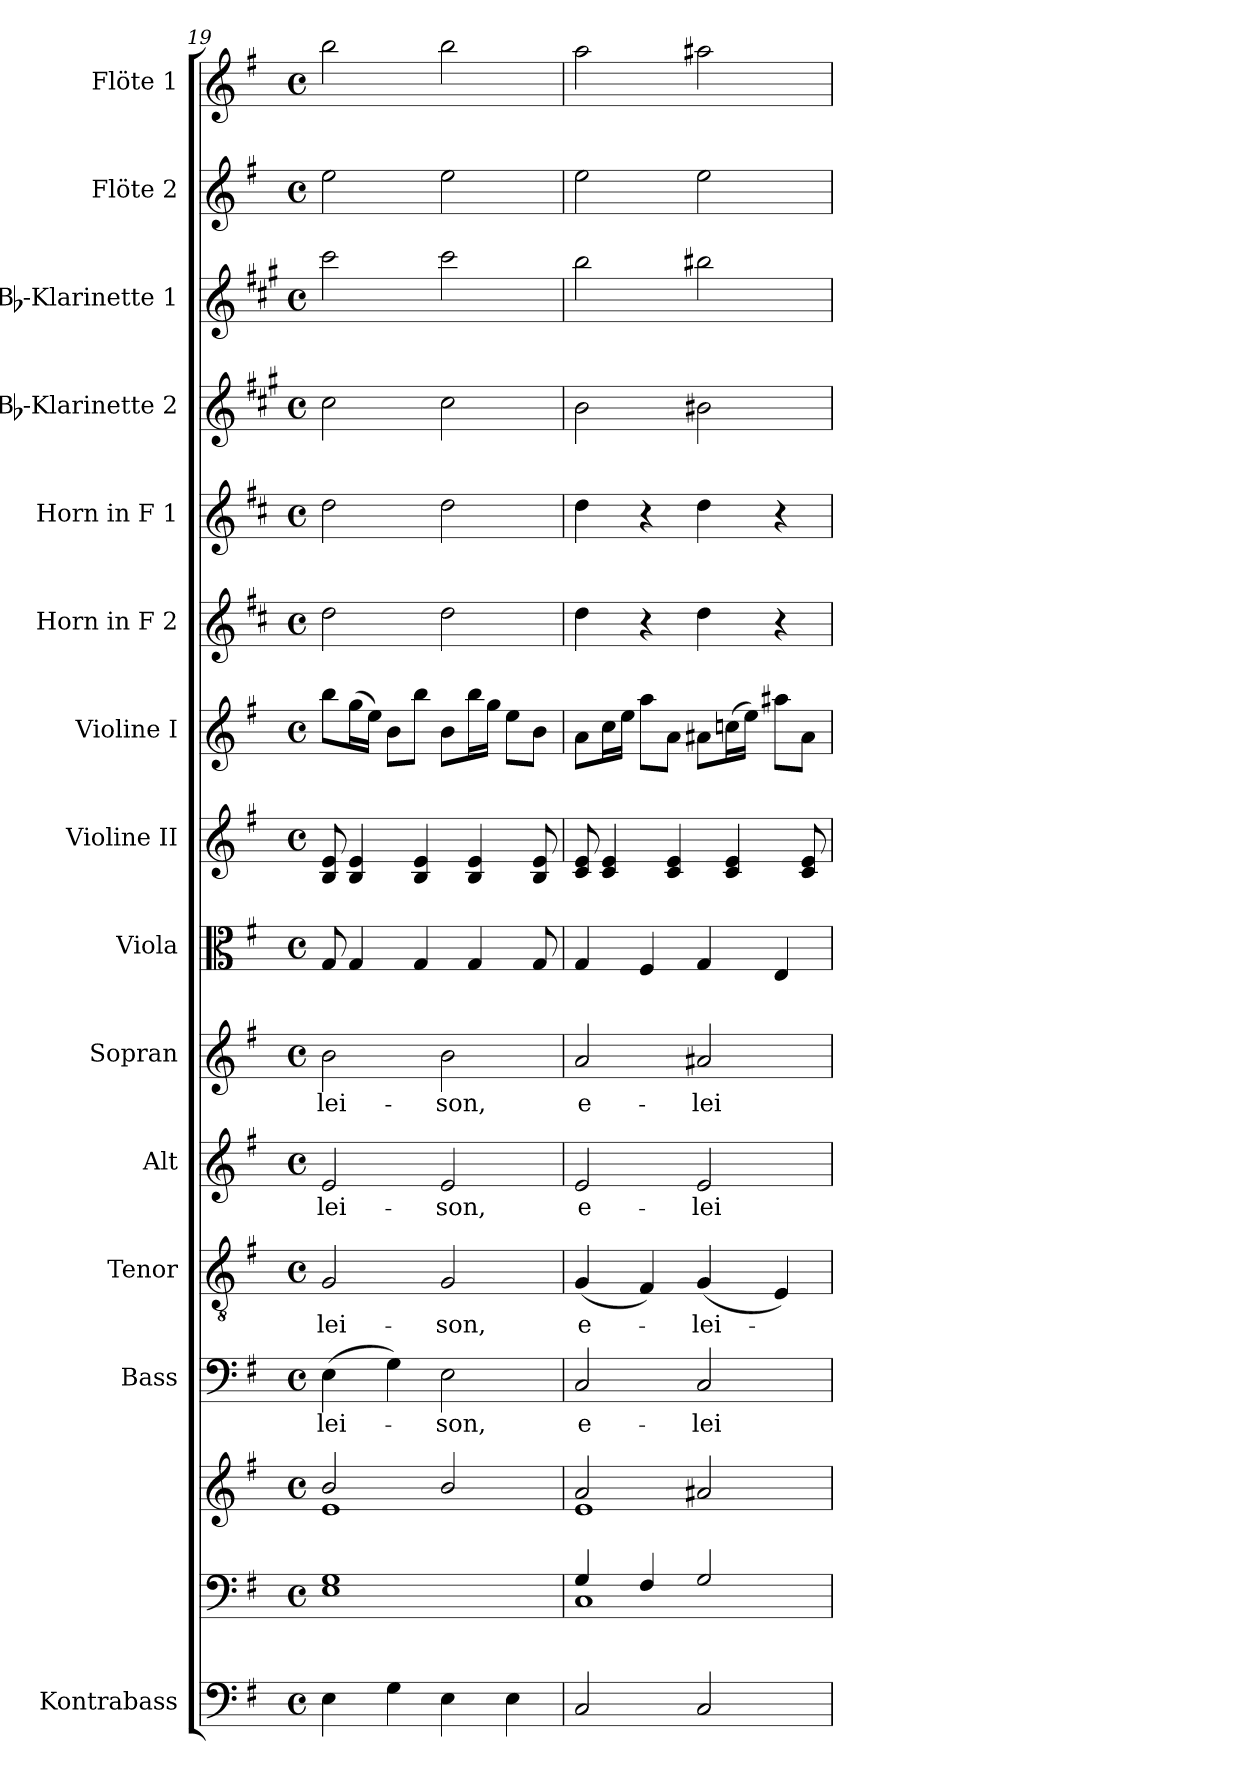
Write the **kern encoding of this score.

**kern	**kern	**kern	**kern	**text	**kern	**text	**kern	**text	**kern	**text	**kern	**kern	**kern	**kern	**kern	**kern	**kern	**kern	**kern
*part15	*part14	*part14	*part13	*part13	*part12	*part12	*part11	*part11	*part10	*part10	*part9	*part8	*part7	*part6	*part5	*part4	*part3	*part2	*part1
*staff16	*staff15	*staff14	*staff13	*staff13	*staff12	*staff12	*staff11	*staff11	*staff10	*staff10	*staff9	*staff8	*staff7	*staff6	*staff5	*staff4	*staff3	*staff2	*staff1
*I"Kontrabass	*	*	*I"Bass	*	*I"Tenor	*	*I"Alt	*	*I"Sopran	*	*I"Viola	*I"Violine II	*I"Violine I	*I"Horn in F 2	*I"Horn in F 1	*I"Bb-Klarinette 2	*I"Bb-Klarinette 1	*I"Flöte 2	*I"Flöte 1
*I'Kb.	*	*	*I'B.	*	*I'T.	*	*I'A.	*	*I'S.	*	*I'Vla.	*I'Vl. II	*I'Vl. I	*I'Horn 2	*I'Horn 1	*I'Bb Kl. 2	*I'Bb Kl. 1	*I'Fl. 2	*I'Fl. 1
*clefF4	*clefF4	*clefG2	*clefF4	*	*clefGv2	*	*clefG2	*	*clefG2	*	*clefC3	*clefG2	*clefG2	*clefG2	*clefG2	*clefG2	*clefG2	*clefG2	*clefG2
*ITrd7c12	*	*	*	*	*	*	*	*	*	*	*	*	*	*ITrd4c7	*ITrd4c7	*ITrd1c2	*ITrd1c2	*	*
*k[f#]	*k[f#]	*k[f#]	*k[f#]	*	*k[f#]	*	*k[f#]	*	*k[f#]	*	*k[f#]	*k[f#]	*k[f#]	*k[f#]	*k[f#]	*k[f#]	*k[f#]	*k[f#]	*k[f#]
*G:	*G:	*G:	*G:	*	*G:	*	*G:	*	*G:	*	*G:	*G:	*G:	*G:	*G:	*G:	*G:	*G:	*G:
*M4/4	*M4/4	*M4/4	*M4/4	*	*M4/4	*	*M4/4	*	*M4/4	*	*M4/4	*M4/4	*M4/4	*M4/4	*M4/4	*M4/4	*M4/4	*M4/4	*M4/4
*met(c)	*met(c)	*met(c)	*met(c)	*	*met(c)	*	*met(c)	*	*met(c)	*	*met(c)	*met(c)	*met(c)	*met(c)	*met(c)	*met(c)	*met(c)	*met(c)	*met(c)
=19	=19	=19	=19	=19	=19	=19	=19	=19	=19	=19	=19	=19	=19	=19	=19	=19	=19	=19	=19
*	*^	*^	*	*	*	*	*	*	*	*	*	*	*	*	*	*	*	*	*
!	!	!	!	!	!	!LO:LY:b	!	!LO:LY:b	!	!LO:LY:b	!	!LO:LY:b	!	!	!	!	!	!	!	!	!
4EE\	1G	1E	2b/	1e	(>4E\	-lei-	2G/	-lei-	2e/	-lei-	2b\	-lei-	8G/	8B/ 8e/	8bb\L	2g\	2g\	2b\	2bb\	2ee\	2bb\
.	.	.	.	.	.	.	.	.	.	.	.	.	4G/	4B/ 4e/	(>16gg\L	.	.	.	.	.	.
.	.	.	.	.	.	.	.	.	.	.	.	.	.	.	16ee\JJ)	.	.	.	.	.	.
4GG\	.	.	.	.	4G\)	.	.	.	.	.	.	.	.	.	8b\L	.	.	.	.	.	.
.	.	.	.	.	.	.	.	.	.	.	.	.	4G/	4B/ 4e/	8bb\J	.	.	.	.	.	.
!	!	!	!	!	!	!LO:LY:b	!	!LO:LY:b	!	!LO:LY:b	!	!LO:LY:b	!	!	!	!	!	!	!	!	!
4EE\	.	.	2b/	.	2E\	-son,	2G/	-son,	2e/	-son,	2b\	-son,	.	.	8b\L	2g\	2g\	2b\	2bb\	2ee\	2bb\
.	.	.	.	.	.	.	.	.	.	.	.	.	4G/	4B/ 4e/	16bb\L	.	.	.	.	.	.
.	.	.	.	.	.	.	.	.	.	.	.	.	.	.	16gg\JJ	.	.	.	.	.	.
4EE\	.	.	.	.	.	.	.	.	.	.	.	.	.	.	8ee\L	.	.	.	.	.	.
.	.	.	.	.	.	.	.	.	.	.	.	.	8G/	8B/ 8e/	8b\J	.	.	.	.	.	.
=20	=20	=20	=20	=20	=20	=20	=20	=20	=20	=20	=20	=20	=20	=20	=20	=20	=20	=20	=20	=20	=20
!	!	!	!	!	!	!LO:LY:b	!	!LO:LY:b	!	!LO:LY:b	!	!LO:LY:b	!	!	!	!	!	!	!	!	!
2CC/	4G/	1C	2a/	1e	2C/	e-	(<4G/	e-	2e/	e-	2a/	e-	4G/	8c/ 8e/	8a\L	4g\	4g\	2a\	2aa\	2ee\	2aa\
.	.	.	.	.	.	.	.	.	.	.	.	.	.	4c/ 4e/	16cc\L	.	.	.	.	.	.
.	.	.	.	.	.	.	.	.	.	.	.	.	.	.	16ee\JJ	.	.	.	.	.	.
.	4F#/	.	.	.	.	.	4F#/)	.	.	.	.	.	4F#/	.	8aa\L	4r	4r	.	.	.	.
.	.	.	.	.	.	.	.	.	.	.	.	.	.	4c/ 4e/	8a\J	.	.	.	.	.	.
!	!	!	!	!	!	!LO:LY:b	!	!LO:LY:b	!	!LO:LY:b	!	!LO:LY:b	!	!	!	!	!	!	!	!	!
2CC/	2G/	.	2a#X/	.	2C/	-lei-	(<4G/	-lei-	2e/	-lei-	2a#X/	-lei-	4G/	.	8a#X\L	4g\	4g\	2a#X\	2aa#X\	2ee\	2aa#X\
.	.	.	.	.	.	.	.	.	.	.	.	.	.	4c/ 4e/	(>16ccn\L	.	.	.	.	.	.
.	.	.	.	.	.	.	.	.	.	.	.	.	.	.	16ee\JJ)	.	.	.	.	.	.
.	.	.	.	.	.	.	4E/)	.	.	.	.	.	4E/	.	8aa#X\L	4r	4r	.	.	.	.
.	.	.	.	.	.	.	.	.	.	.	.	.	.	8c/ 8e/	8a#\J	.	.	.	.	.	.
*	*v	*v	*	*	*	*	*	*	*	*	*	*	*	*	*	*	*	*	*	*	*
*	*	*v	*v	*	*	*	*	*	*	*	*	*	*	*	*	*	*	*	*	*
=	=	=	=	=	=	=	=	=	=	=	=	=	=	=	=	=	=	=	=
*-	*-	*-	*-	*-	*-	*-	*-	*-	*-	*-	*-	*-	*-	*-	*-	*-	*-	*-	*-
